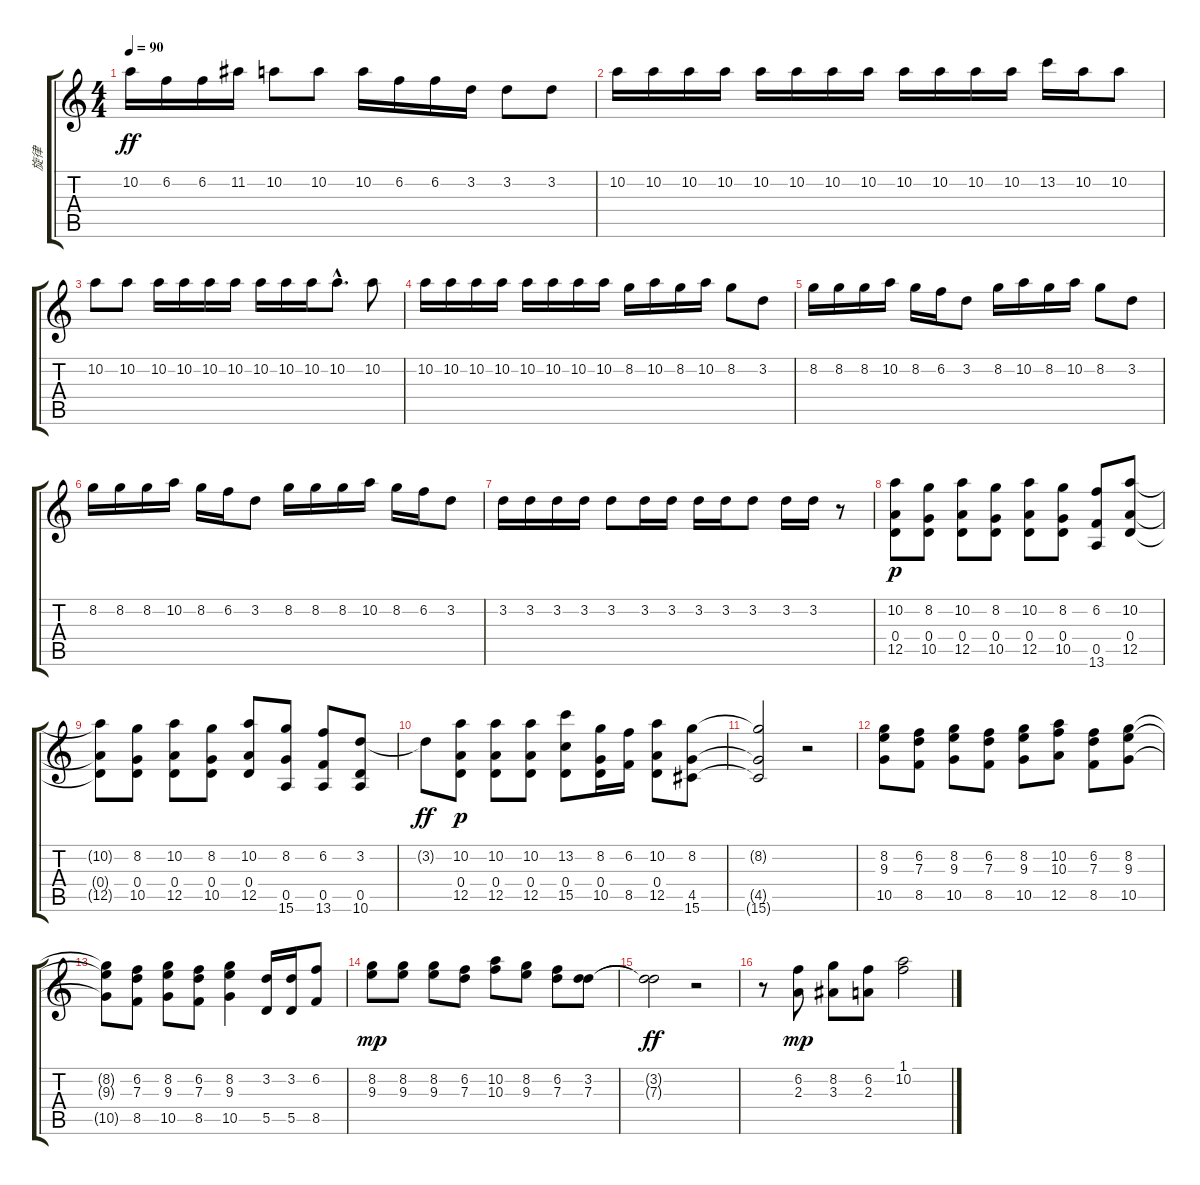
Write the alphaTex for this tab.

\track ("旋律" "旋律") {instrument overdrivenguitar}
\staff {score tabs}
\tuning (E4 B3 G3 D3 A2 E2) {hide}
\ts (4 4)
\tempo 90
\clef g2
\ks c
10.2.16{dy ff} 6.2.16 6.2.16 11.2.16 10.2.8 10.2.8 10.2.16 6.2.16 6.2.16 3.2.16 3.2.8 3.2.8 |
10.2.16 10.2.16 10.2.16 10.2.16 10.2.16 10.2.16 10.2.16 10.2.16 10.2.16 10.2.16 10.2.16 10.2.16 13.2.16 10.2.16 10.2.8 |
10.2.8 10.2.8 10.2.16 10.2.16 10.2.16 10.2.16 10.2.16 10.2.16 10.2.16 10.2{hac}.8{d} 10.2.8 |
10.2.16 10.2.16 10.2.16 10.2.16 10.2.16 10.2.16 10.2.16 10.2.16 8.2.16 10.2.16 8.2.16 10.2.16 8.2.8 3.2.8 |
8.2.16 8.2.16 8.2.16 10.2.16 8.2.16 6.2.16 3.2.8 8.2.16 10.2.16 8.2.16 10.2.16 8.2.8 3.2.8 |
8.2.16 8.2.16 8.2.16 10.2.16 8.2.16 6.2.16 3.2.8 8.2.16 8.2.16 8.2.16 10.2.16 8.2.16 6.2.16 3.2.8 |
3.2.16 3.2.16 3.2.16 3.2.16 3.2.8 3.2.16 3.2.16 3.2.16 3.2.16 3.2.8 3.2.16 3.2.16 r.8 |
(10.2 0.4 12.5).8{dy p} (8.2 0.4 10.5).8 (10.2 0.4 12.5).8 (8.2 0.4 10.5).8 (10.2 0.4 12.5).8 (8.2 0.4 10.5).8 (6.2 0.5 13.6).8 (10.2 0.4 12.5).8 |
(10.2{t} 0.4{t} 12.5{t}).8 (8.2 0.4 10.5).8 (10.2 0.4 12.5).8 (8.2 0.4 10.5).8 (10.2 0.4 12.5).8 (8.2 0.5 15.6).8 (6.2 0.5 13.6).8 (3.2 0.5 10.6).8 |
3.2{t}.8{dy ff} (10.2 0.4 12.5).8{dy p} (10.2 0.4 12.5).8 (10.2 0.4 12.5).8 (13.2 0.4 15.5).8 (8.2 0.4 10.5).16 (6.2 8.5).16 (10.2 0.4 12.5).8 (8.2 4.5 15.6).8 |
(8.2{t} 4.5{t} 15.6{t}).2 r.2 |
(8.2 9.3 10.5).8 (6.2 7.3 8.5).8 (8.2 9.3 10.5).8 (6.2 7.3 8.5).8 (8.2 9.3 10.5).8 (10.2 10.3 12.5).8 (6.2 7.3 8.5).8 (8.2 9.3 10.5).8 |
(8.2{t} 9.3{t} 10.5{t}).8 (6.2 7.3 8.5).8 (8.2 9.3 10.5).8 (6.2 7.3 8.5).8 (8.2 9.3 10.5).4 (3.2 5.5).16 (3.2 5.5).16 (6.2 8.5).8 |
(8.2 9.3).8{dy mp} (8.2 9.3).8 (8.2 9.3).8 (6.2 7.3).8 (10.2 10.3).8 (8.2 9.3).8 (6.2 7.3).8 (3.2 7.3).8 |
(3.2{t} 7.3{t}).2{dy ff} r.2 |
r.8 (6.2 2.3).8{dy mp} (8.2 3.3).8 (6.2 2.3).8 (1.1 10.2).2
